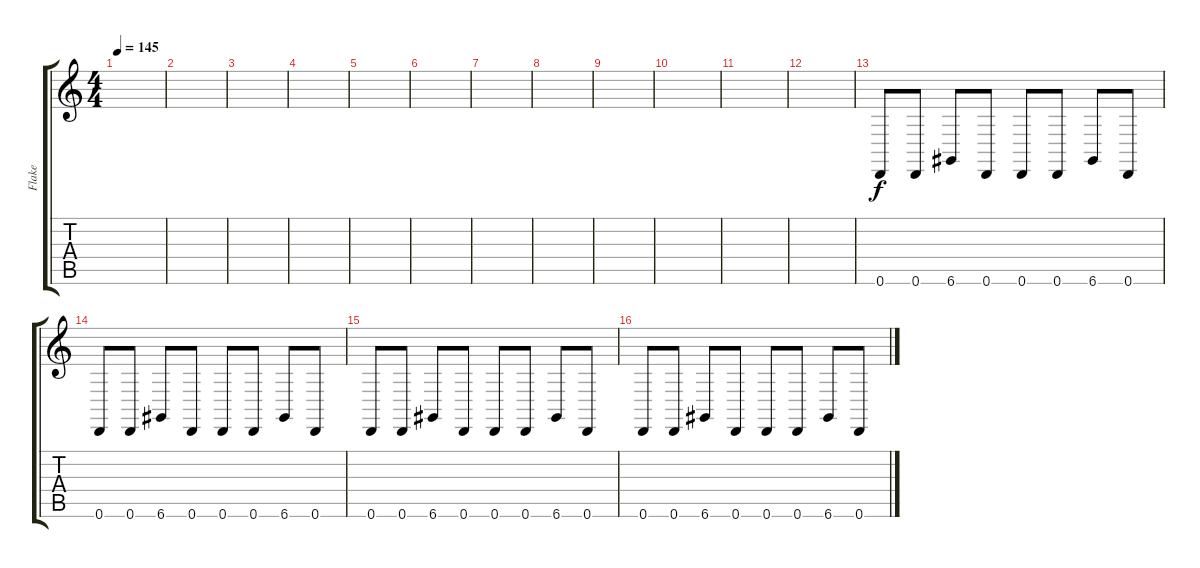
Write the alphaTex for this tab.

\track ("Flake" "Flake") {instrument lead8bassandlead}
\staff {score tabs}
\tuning (E4 B3 G3 D3 A2 D2) {hide}
\ts (4 4)
\tempo 145
\clef g2
\ks c
|
|
|
|
|
|
|
|
|
|
|
|
0.6.8 0.6.8 6.6.8 0.6.8 0.6.8 0.6.8 6.6.8 0.6.8 |
0.6.8 0.6.8 6.6.8 0.6.8 0.6.8 0.6.8 6.6.8 0.6.8 |
0.6.8 0.6.8 6.6.8 0.6.8 0.6.8 0.6.8 6.6.8 0.6.8 |
0.6.8 0.6.8 6.6.8 0.6.8 0.6.8 0.6.8 6.6.8 0.6.8
